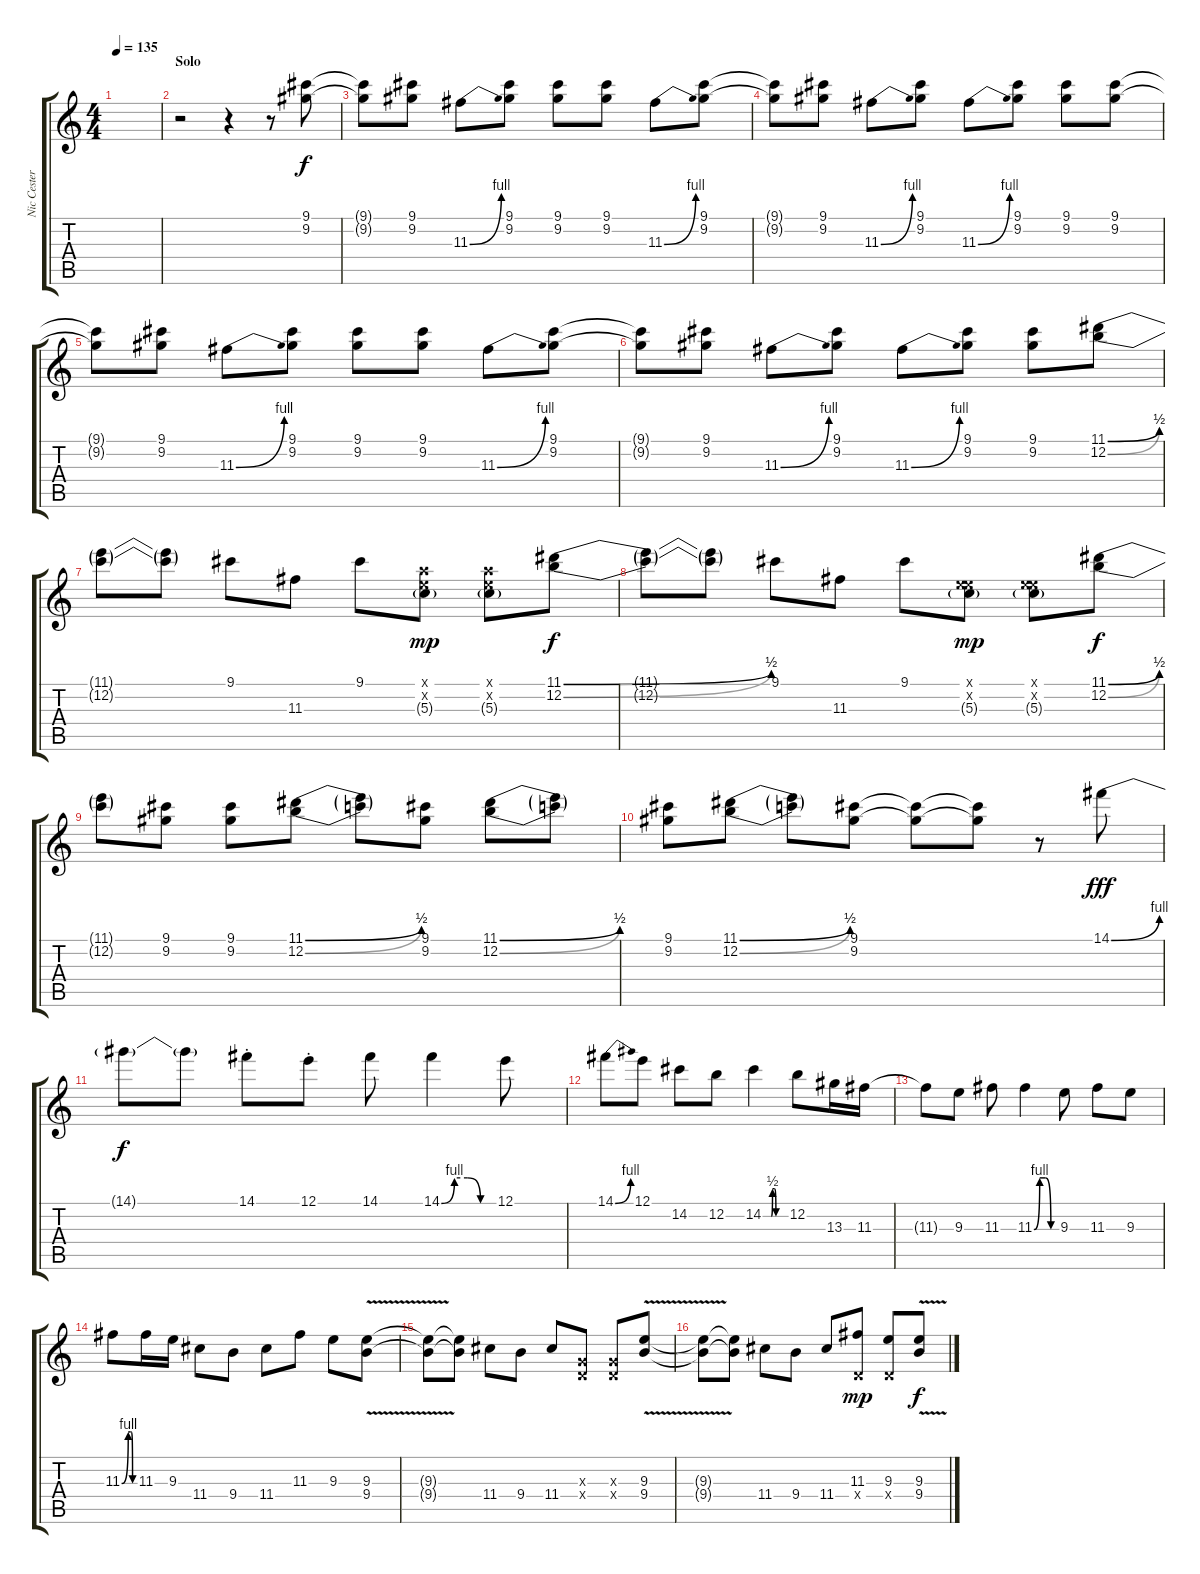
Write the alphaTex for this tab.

\track ("Nic Cester - Guitar I" "Nic Cester") {instrument overdrivenguitar}
\staff {score tabs}
\tuning (E4 B3 G3 D3 A2 D2) {hide}
\ts (4 4)
\tempo 135
\clef g2
\ks c
|
\section ("" "Solo")
r.2 r.4 r.8 (9.1 9.2).8{volume 14 balance 8} |
(9.1{t} 9.2{t}).8 (9.1 9.2).8 11.3{be (bend 0 0 60 4)}.8 (9.1 9.2).8 (9.1 9.2).8 (9.1 9.2).8 11.3{be (bend 0 0 60 4)}.8 (9.1 9.2).8 |
(9.1{t} 9.2{t}).8 (9.1 9.2).8 11.3{be (bend 0 0 60 4)}.8 (9.1 9.2).8 11.3{be (bend 0 0 60 4)}.8 (9.1 9.2).8 (9.1 9.2).8 (9.1 9.2).8 |
(9.1{t} 9.2{t}).8 (9.1 9.2).8 11.3{be (bend 0 0 60 4)}.8 (9.1 9.2).8 (9.1 9.2).8 (9.1 9.2).8 11.3{be (bend 0 0 60 4)}.8 (9.1 9.2).8 |
(9.1{t} 9.2{t}).8 (9.1 9.2).8 11.3{be (bend 0 0 60 4)}.8 (9.1 9.2).8 11.3{be (bend 0 0 60 4)}.8 (9.1 9.2).8 (9.1 9.2).8 (11.1{be (bend 0 0 60 2)} 12.2{be (bend 0 0 60 2)}).8 |
(11.1{t} 12.2{t}).8 (11.1{t} 12.2{t}).8 9.1.8 11.3.8 9.1.8 (5.1{x} 5.2{x} 5.3{g}).8{dy mp instrument guitarharmonics} (5.1{x} 5.2{x} 5.3{g}).8 (11.1{be (bend 0 0 60 2)} 12.2{be (bend 0 0 60 2)}).8{dy f instrument overdrivenguitar} |
(11.1{t} 12.2{t}).8 (11.1{t} 12.2{t}).8 9.1.8 11.3.8 9.1.8 (0.1{x} 5.2{x} 5.3{g}).8{dy mp instrument guitarharmonics} (0.1{x} 5.2{x} 5.3{g}).8 (11.1{be (bend 0 0 60 2)} 12.2{be (bend 0 0 60 2)}).8{dy f instrument overdrivenguitar} |
(11.1{t} 12.2{t}).8 (9.1 9.2).8 (9.1 9.2).8 (11.1{be (bend 0 0 60 2)} 12.2{be (bend 0 0 60 2)}).8 (11.1{t} 12.2{t}).8 (9.1 9.2).8 (11.1{be (bend 0 0 60 2)} 12.2{be (bend 0 0 60 2)}).8 (11.1{t} 12.2{t}).8 |
(9.1 9.2).8 (11.1{be (bend 0 0 60 2)} 12.2{be (bend 0 0 60 2)}).8 (11.1{t} 12.2{t}).8 (9.1 9.2).8 (9.1{t} 9.2{t}).8 (9.1{t} 9.2{t}).8 r.8 14.1{be (bend 0 0 60 4)}.8{dy fff volume 16} |
14.1{t}.8{dy f} 14.1{t}.8 14.1{st}.8 12.1{st}.8 14.1.8 14.1{be (custom 0 0 15 4 30 4 45 0 60 0)}.4 12.1.8 |
14.1{be (bend 0 0 60 4)}.8 12.1.8 14.2.8 12.2.8 14.2{be (custom 0 0 22 0 25 2 30 2 34 0 45 0 60 0)}.4 12.2.8 13.3.16 11.3.16 |
11.3{t}.8 9.3.8 11.3.8 11.3{be (custom 0 0 15 4 30 4 45 0 60 0)}.4 9.3.8 11.3.8 9.3.8 |
11.3{be (custom 0 0 30 4 40 4 45 4 50 0 60 0)}.8 11.3.16 9.3.16 11.4.8 9.4.8 11.4.8 11.3.8 9.3.8 (9.3{v} 9.4{v}).8 |
(9.3{t} 9.4{t}).8 (9.3{t} 9.4{t}).8 11.4.8 9.4.8 11.4.8 (0.3{x} 0.4{x}).8 (0.3{x} 0.4{x}).8 (9.3{v} 9.4{v}).8 |
(9.3{t} 9.4{t}).8 (9.3{t} 9.4{t}).8 11.4.8 9.4.8 11.4.8 (11.3 0.4{x}).8{dy mp} (9.3 0.4{x}).8 (9.3{v} 9.4{v}).8{dy f}
